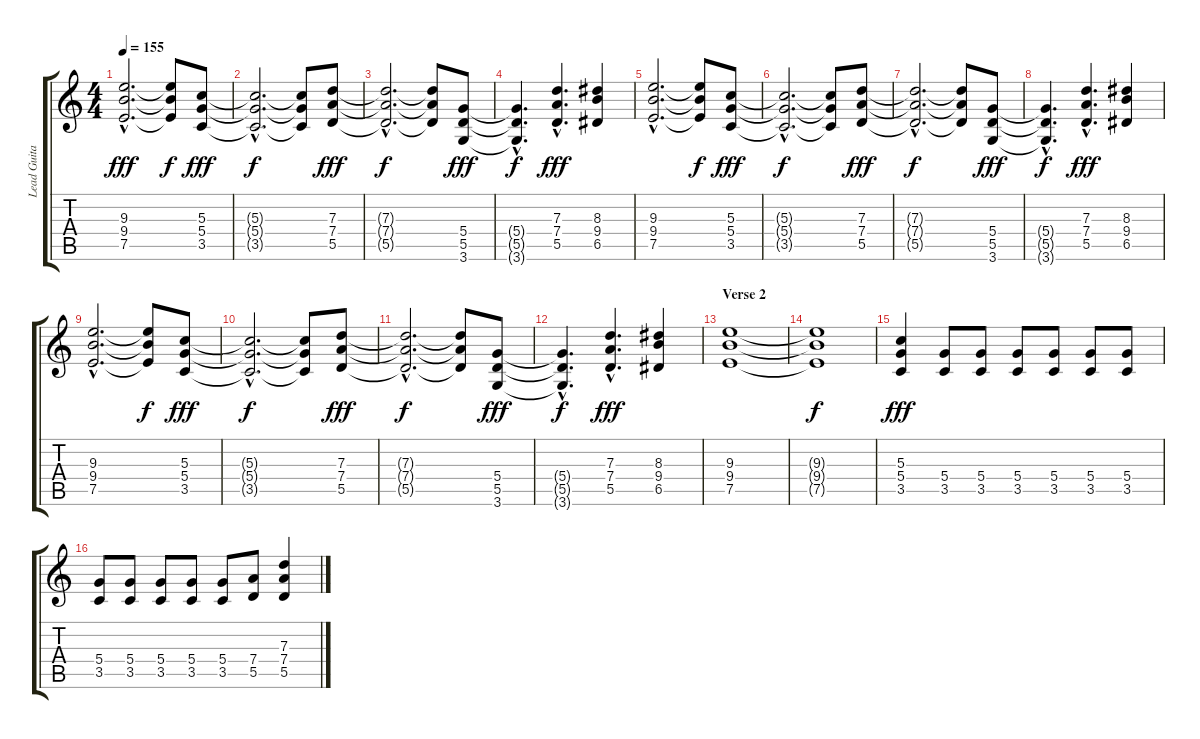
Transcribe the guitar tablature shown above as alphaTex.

\track ("Lead Guitar" "Lead Guita") {instrument distortionguitar}
\staff {score tabs}
\tuning (E4 B3 G3 D3 A2 E2) {hide}
\ts (4 4)
\tempo 155
\clef g2
\ks c
(9.3{hac} 9.4{hac} 7.5{hac}).2{d dy fff} (9.3{t} 9.4{t} 7.5{t}).8{dy f} (5.3 5.4 3.5).8{dy fff} |
(5.3{hac t} 5.4{hac t} 3.5{hac t}).2{d dy f} (5.3{t} 5.4{t} 3.5{t}).8 (7.3 7.4 5.5).8{dy fff} |
(7.3{hac t} 7.4{hac t} 5.5{hac t}).2{d dy f} (7.3{t} 7.4{t} 5.5{t}).8 (5.4 5.5 3.6).8{dy fff} |
(5.4{hac t} 5.5{hac t} 3.6{hac t}).4{d dy f} (7.3{hac} 7.4{hac} 5.5{hac}).4{d dy fff} (8.3 9.4 6.5).4 |
(9.3{hac} 9.4{hac} 7.5{hac}).2{d} (9.3{t} 9.4{t} 7.5{t}).8{dy f} (5.3 5.4 3.5).8{dy fff} |
(5.3{hac t} 5.4{hac t} 3.5{hac t}).2{d dy f} (5.3{t} 5.4{t} 3.5{t}).8 (7.3 7.4 5.5).8{dy fff} |
(7.3{hac t} 7.4{hac t} 5.5{hac t}).2{d dy f} (7.3{t} 7.4{t} 5.5{t}).8 (5.4 5.5 3.6).8{dy fff} |
(5.4{hac t} 5.5{hac t} 3.6{hac t}).4{d dy f} (7.3{hac} 7.4{hac} 5.5{hac}).4{d dy fff} (8.3 9.4 6.5).4 |
(9.3{hac} 9.4{hac} 7.5{hac}).2{d} (9.3{t} 9.4{t} 7.5{t}).8{dy f} (5.3 5.4 3.5).8{dy fff} |
(5.3{hac t} 5.4{hac t} 3.5{hac t}).2{d dy f} (5.3{t} 5.4{t} 3.5{t}).8 (7.3 7.4 5.5).8{dy fff} |
(7.3{hac t} 7.4{hac t} 5.5{hac t}).2{d dy f} (7.3{t} 7.4{t} 5.5{t}).8 (5.4 5.5 3.6).8{dy fff} |
(5.4{hac t} 5.5{hac t} 3.6{hac t}).4{d dy f} (7.3{hac} 7.4{hac} 5.5{hac}).4{d dy fff} (8.3 9.4 6.5).4 |
\section ("" "Verse 2")
(9.3 9.4 7.5).1 |
(9.3{t} 9.4{t} 7.5{t}).1{dy f} |
(5.3 5.4 3.5).4{dy fff} (5.4 3.5).8 (5.4 3.5).8 (5.4 3.5).8 (5.4 3.5).8 (5.4 3.5).8 (5.4 3.5).8 |
(5.4 3.5).8 (5.4 3.5).8 (5.4 3.5).8 (5.4 3.5).8 (5.4 3.5).8 (7.4 5.5).8 (7.3 7.4 5.5).4
